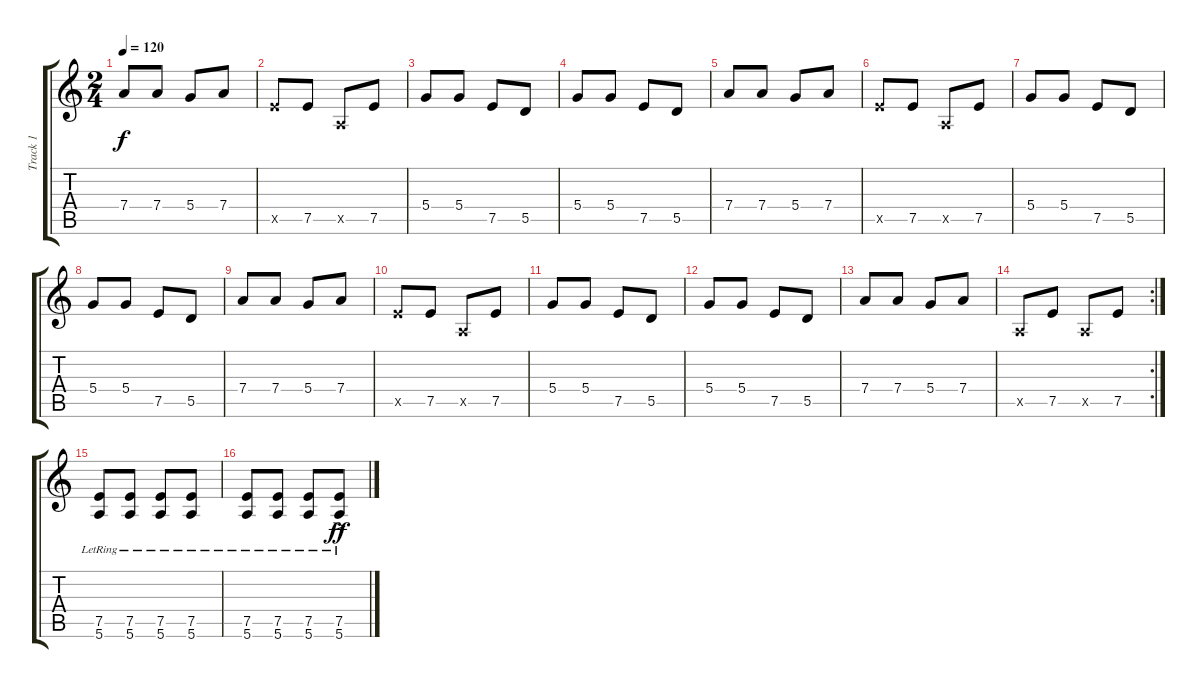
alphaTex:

\track ("Track 1" "Track 1") {instrument overdrivenguitar}
\staff {score tabs}
\tuning (E4 B3 G3 D3 A2 E2) {hide}
\ts (2 4)
\tempo 120
\clef g2
\ks c
7.4.8{dy f} 7.4.8 5.4.8 7.4.8 |
7.5{x}.8 7.5.8 0.5{x}.8 7.5.8 |
5.4.8 5.4.8 7.5.8 5.5.8 |
5.4.8 5.4.8 7.5.8 5.5.8 |
7.4.8 7.4.8 5.4.8 7.4.8 |
7.5{x}.8 7.5.8 0.5{x}.8 7.5.8 |
5.4.8 5.4.8 7.5.8 5.5.8 |
5.4.8 5.4.8 7.5.8 5.5.8 |
7.4.8 7.4.8 5.4.8 7.4.8 |
7.5{x}.8 7.5.8 0.5{x}.8 7.5.8 |
5.4.8 5.4.8 7.5.8 5.5.8 |
5.4.8 5.4.8 7.5.8 5.5.8 |
7.4.8 7.4.8 5.4.8 7.4.8 |
\rc 2
0.5{x}.8 7.5.8 0.5{x}.8 7.5.8 |
(7.5{lr} 5.6{lr}).8 (7.5{lr} 5.6{lr}).8 (7.5{lr} 5.6{lr}).8 (7.5{lr} 5.6{lr}).8 |
(7.5{lr} 5.6{lr}).8 (7.5{lr} 5.6{lr}).8 (7.5{lr} 5.6{lr}).8 (7.5{lr} 5.6{sl ac lr}).8{dy ff}
